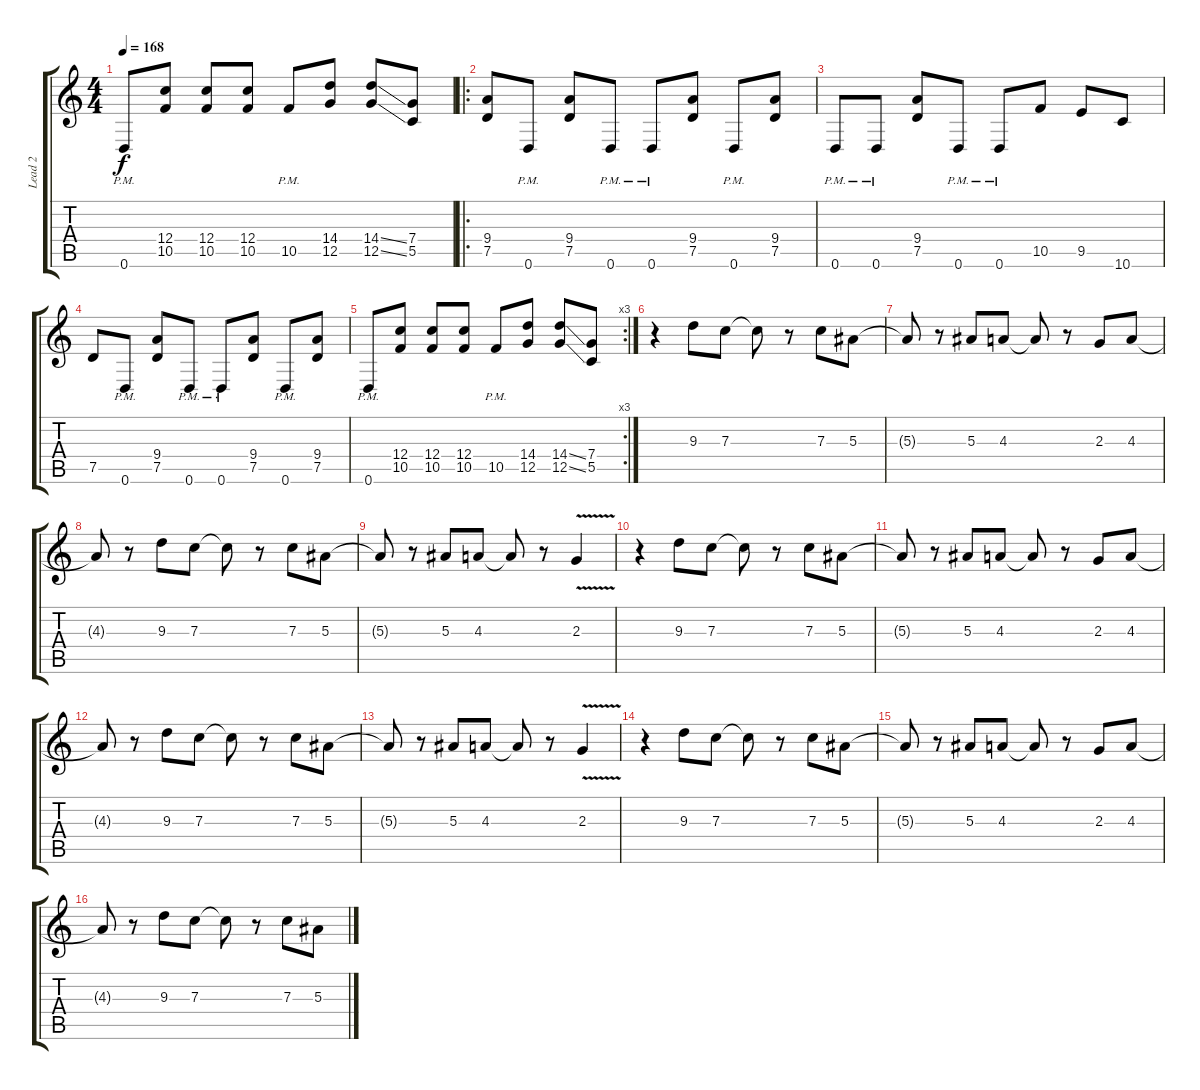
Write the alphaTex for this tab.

\track ("Lead 2" "Lead 2") {instrument distortionguitar}
\staff {score tabs}
\tuning (D4 A3 F3 C3 G2 D2) {hide}
\ts (4 4)
\tempo 168
\clef g2
\ks c
0.6{pm}.8{dy f} (12.4 10.5).8 (12.4 10.5).8 (12.4 10.5).8 10.5{pm}.8 (14.4 12.5).8 (14.4{ss} 12.5{ss}).8 (7.4 5.5).8 |
\ro
(9.4 7.5).8 0.6{pm}.8 (9.4 7.5).8 0.6{pm}.8 0.6{pm}.8 (9.4 7.5).8 0.6{pm}.8 (9.4 7.5).8 |
0.6{pm}.8 0.6{pm}.8 (9.4 7.5).8 0.6{pm}.8 0.6{pm}.8 10.5.8 9.5.8 10.6.8 |
7.5.8 0.6{pm}.8 (9.4 7.5).8 0.6{pm}.8 0.6{pm}.8 (9.4 7.5).8 0.6{pm}.8 (9.4 7.5).8 |
\rc 3
0.6{pm}.8 (12.4 10.5).8 (12.4 10.5).8 (12.4 10.5).8 10.5{pm}.8 (14.4 12.5).8 (14.4{ss} 12.5{ss}).8 (7.4 5.5).8 |
r.4 9.3.8 7.3.8 7.3{t}.8 r.8 7.3.8 5.3.8 |
5.3{t}.8 r.8 5.3.8 4.3.8 4.3{t}.8 r.8 2.3.8 4.3.8 |
4.3{t}.8 r.8 9.3.8 7.3.8 7.3{t}.8 r.8 7.3.8 5.3.8 |
5.3{t}.8 r.8 5.3.8 4.3.8 4.3{t}.8 r.8 2.3{v}.4 |
r.4 9.3.8 7.3.8 7.3{t}.8 r.8 7.3.8 5.3.8 |
5.3{t}.8 r.8 5.3.8 4.3.8 4.3{t}.8 r.8 2.3.8 4.3.8 |
4.3{t}.8 r.8 9.3.8 7.3.8 7.3{t}.8 r.8 7.3.8 5.3.8 |
5.3{t}.8 r.8 5.3.8 4.3.8 4.3{t}.8 r.8 2.3{v}.4 |
r.4 9.3.8 7.3.8 7.3{t}.8 r.8 7.3.8 5.3.8 |
5.3{t}.8 r.8 5.3.8 4.3.8 4.3{t}.8 r.8 2.3.8 4.3.8 |
4.3{t}.8 r.8 9.3.8 7.3.8 7.3{t}.8 r.8 7.3.8 5.3.8
